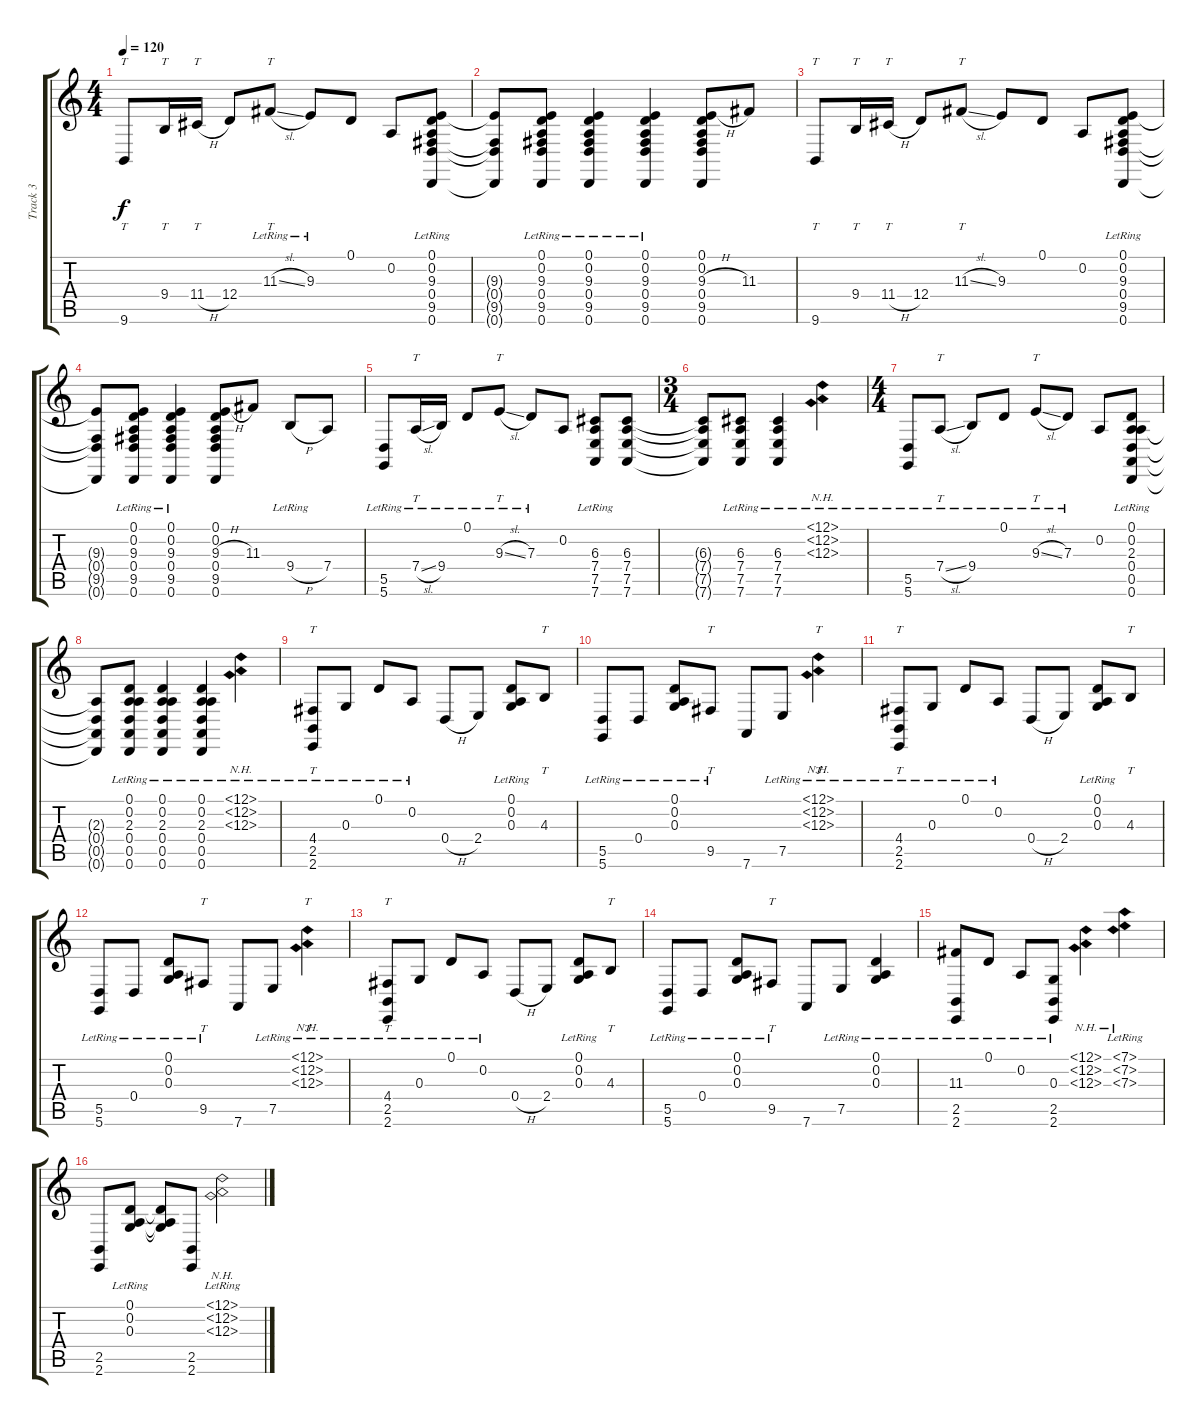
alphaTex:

\track ("Track 3" "Track 3") {mute instrument melodictom}
\staff {score tabs}
\tuning (D4 A3 G3 D3 A2 D2) {hide}
\ts (4 4)
\tempo 120
\clef g2
\ks c
9.6.8{tt dy f} 9.4.16{tt} 11.4{h}.16{tt} 12.4.8 11.3{sl lr}.8{tt} 9.3{lr}.8 0.1.8 0.2.8 (0.1 0.2 9.3{lr} 0.4 9.5 0.6).8 |
(9.3{t} 0.4{t} 9.5{t} 0.6{t}).8 (0.1 0.2 9.3{lr} 0.4 9.5 0.6).8 (0.1 0.2 9.3{lr} 0.4 9.5 0.6).4 (0.1 0.2 9.3{lr} 0.4 9.5 0.6).4 (0.1 0.2 9.3{h} 0.4 9.5 0.6).8 11.3.8 |
9.6.8{tt} 9.4.16{tt} 11.4{h}.16{tt} 12.4.8 11.3{sl}.8{tt} 9.3.8 0.1.8 0.2.8 (0.1 0.2 9.3{lr} 0.4 9.5 0.6).8 |
(9.3{t} 0.4{t} 9.5{t} 0.6{t}).8 (0.1 0.2 9.3{lr} 0.4 9.5 0.6).8 (0.1 0.2 9.3{lr} 0.4 9.5 0.6).4 (0.1 0.2 9.3{h} 0.4 9.5 0.6).8 11.3.8 9.4{h lr}.8 7.4.8 |
(5.5{lr} 5.6).8 7.4{sl lr}.16{tt} 9.4{lr}.16 0.1{lr}.8 9.3{sl lr}.8{tt} 7.3{lr}.8 0.2.8 (6.3{lr} 7.4 7.5 7.6).8 (6.3 7.4 7.5 7.6).8 |
\ts (3 4)
(6.3{t} 7.4{t} 7.5{t} 7.6{t}).8 (6.3{lr} 7.4 7.5 7.6).8 (6.3{lr} 7.4 7.5 7.6).4 (12.1{nh} 12.2{nh} 12.3{nh lr}).4 |
\ts (4 4)
(5.5{lr} 5.6).8 7.4{sl lr}.8{tt} 9.4{lr}.8 0.1{lr}.8 9.3{sl lr}.8{tt} 7.3{lr}.8 0.2.8 (0.1 0.2 2.3{lr} 0.4 0.5 0.6).8 |
(2.3{t} 0.4{t} 0.5{t} 0.6{t}).8 (0.1 0.2 2.3{lr} 0.4 0.5 0.6).8 (0.1 0.2 2.3{lr} 0.4 0.5 0.6).4 (0.1 0.2 2.3{lr} 0.4 0.5 0.6).4 (12.1{nh lr} 12.2{nh} 12.3{nh}).4 |
(4.4{lr} 2.5 2.6).8{tt} 0.3{lr}.8 0.1{lr}.8 0.2{lr}.8 0.4{h}.8 2.4.8 (0.1 0.2 0.3{lr}).8 4.3.8{tt} |
(5.5{lr} 5.6).8 0.4{lr}.8 (0.1 0.2 0.3{lr}).8 9.5{lr}.8{tt} 7.6.8 7.5{lr}.8 (12.1{nh lr} 12.2{nh} 12.3{nh lr}).4{tt} |
(4.4{lr} 2.5 2.6).8{tt} 0.3{lr}.8 0.1{lr}.8 0.2{lr}.8 0.4{h}.8 2.4.8 (0.1 0.2 0.3{lr}).8 4.3.8{tt} |
(5.5{lr} 5.6).8 0.4{lr}.8 (0.1 0.2 0.3{lr}).8 9.5{lr}.8{tt} 7.6.8 7.5{lr}.8 (12.1{nh lr} 12.2{nh} 12.3{nh lr}).4{tt} |
(4.4{lr} 2.5 2.6).8{tt} 0.3{lr}.8 0.1{lr}.8 0.2{lr}.8 0.4{h}.8 2.4.8 (0.1 0.2 0.3{lr}).8 4.3.8{tt} |
(5.5{lr} 5.6).8 0.4{lr}.8 (0.1 0.2 0.3{lr}).8 9.5{lr}.8{tt} 7.6.8 7.5{lr}.8 (0.1{lr} 0.2 0.3{lr}).4 |
(11.3{lr} 2.5 2.6).8 0.1{lr}.8 0.2{lr}.8 (0.3{lr} 2.5 2.6).8 (12.1{nh} 12.2{nh} 12.3{nh}).4 (7.1{nh} 7.2{nh} 7.3{nh lr}).4 |
(2.5 2.6).8 (0.1 0.2 0.3{lr}).8 (0.1{t} 0.2{t} 0.3{t}).8 (2.5 2.6).8 (12.1{nh} 12.2{nh} 12.3{nh lr}).2
